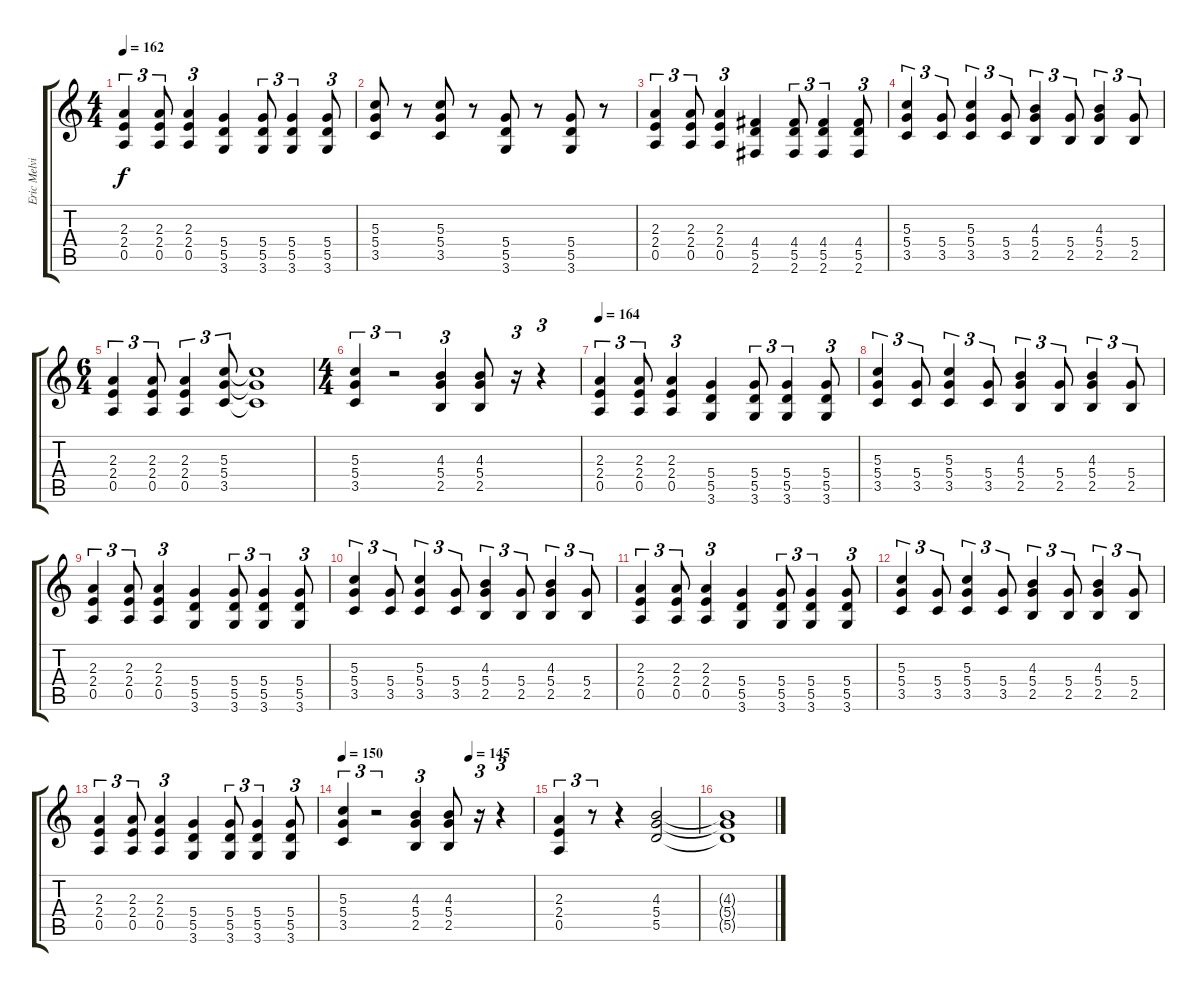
\track ("Eric Melvin" "Eric Melvi") {instrument distortionguitar}
\staff {score tabs}
\tuning (E4 B3 G3 D3 A2 E2) {hide}
\ts (4 4)
\tempo 162
\clef g2
\ks c
(2.3 2.4 0.5).4{tu (3 2) dy f} (2.3 2.4 0.5).8{tu (3 2)} (2.3 2.4 0.5).4{tu (3 2)} (5.4 5.5 3.6).4 (5.4 5.5 3.6).8{tu (3 2)} (5.4 5.5 3.6).4{tu (3 2)} (5.4 5.5 3.6).8{tu (3 2)} |
(5.3 5.4 3.5).8 r.8 (5.3 5.4 3.5).8 r.8 (5.4 5.5 3.6).8 r.8 (5.4 5.5 3.6).8 r.8 |
(2.3 2.4 0.5).4{tu (3 2)} (2.3 2.4 0.5).8{tu (3 2)} (2.3 2.4 0.5).4{tu (3 2)} (4.4 5.5 2.6).4 (4.4 5.5 2.6).8{tu (3 2)} (4.4 5.5 2.6).4{tu (3 2)} (4.4 5.5 2.6).8{tu (3 2)} |
(5.3 5.4 3.5).4{tu (3 2)} (5.4 3.5).8{tu (3 2)} (5.3 5.4 3.5).4{tu (3 2)} (5.4 3.5).8{tu (3 2)} (4.3 5.4 2.5).4{tu (3 2)} (5.4 2.5).8{tu (3 2)} (4.3 5.4 2.5).4{tu (3 2)} (5.4 2.5).8{tu (3 2)} |
\ts (6 4)
(2.3 2.4 0.5).4{tu (3 2)} (2.3 2.4 0.5).8{tu (3 2)} (2.3 2.4 0.5).4{tu (3 2)} (5.3 5.4 3.5).8{tu (3 2)} (5.3{t} 5.4{t} 3.5{t}).1 |
\ts (4 4)
(5.3 5.4 3.5).4{tu (3 2)} r.2{tu (3 2)} (4.3 5.4 2.5).4{tu (3 2)} (4.3 5.4 2.5).8 r.16{tu (3 2)} r.4{tu (3 2)} |
\tempo 164
(2.3 2.4 0.5).4{tu (3 2)} (2.3 2.4 0.5).8{tu (3 2)} (2.3 2.4 0.5).4{tu (3 2)} (5.4 5.5 3.6).4 (5.4 5.5 3.6).8{tu (3 2)} (5.4 5.5 3.6).4{tu (3 2)} (5.4 5.5 3.6).8{tu (3 2)} |
(5.3 5.4 3.5).4{tu (3 2)} (5.4 3.5).8{tu (3 2)} (5.3 5.4 3.5).4{tu (3 2)} (5.4 3.5).8{tu (3 2)} (4.3 5.4 2.5).4{tu (3 2)} (5.4 2.5).8{tu (3 2)} (4.3 5.4 2.5).4{tu (3 2)} (5.4 2.5).8{tu (3 2)} |
(2.3 2.4 0.5).4{tu (3 2)} (2.3 2.4 0.5).8{tu (3 2)} (2.3 2.4 0.5).4{tu (3 2)} (5.4 5.5 3.6).4 (5.4 5.5 3.6).8{tu (3 2)} (5.4 5.5 3.6).4{tu (3 2)} (5.4 5.5 3.6).8{tu (3 2)} |
(5.3 5.4 3.5).4{tu (3 2)} (5.4 3.5).8{tu (3 2)} (5.3 5.4 3.5).4{tu (3 2)} (5.4 3.5).8{tu (3 2)} (4.3 5.4 2.5).4{tu (3 2)} (5.4 2.5).8{tu (3 2)} (4.3 5.4 2.5).4{tu (3 2)} (5.4 2.5).8{tu (3 2)} |
(2.3 2.4 0.5).4{tu (3 2)} (2.3 2.4 0.5).8{tu (3 2)} (2.3 2.4 0.5).4{tu (3 2)} (5.4 5.5 3.6).4 (5.4 5.5 3.6).8{tu (3 2)} (5.4 5.5 3.6).4{tu (3 2)} (5.4 5.5 3.6).8{tu (3 2)} |
(5.3 5.4 3.5).4{tu (3 2)} (5.4 3.5).8{tu (3 2)} (5.3 5.4 3.5).4{tu (3 2)} (5.4 3.5).8{tu (3 2)} (4.3 5.4 2.5).4{tu (3 2)} (5.4 2.5).8{tu (3 2)} (4.3 5.4 2.5).4{tu (3 2)} (5.4 2.5).8{tu (3 2)} |
(2.3 2.4 0.5).4{tu (3 2)} (2.3 2.4 0.5).8{tu (3 2)} (2.3 2.4 0.5).4{tu (3 2)} (5.4 5.5 3.6).4 (5.4 5.5 3.6).8{tu (3 2)} (5.4 5.5 3.6).4{tu (3 2)} (5.4 5.5 3.6).8{tu (3 2)} |
\tempo 150
\tempo (145 0.6666666666666666)
(5.3 5.4 3.5).4{tu (3 2)} r.2{tu (3 2)} (4.3 5.4 2.5).4{tu (3 2)} (4.3 5.4 2.5).8 r.16{tu (3 2)} r.4{tu (3 2)} |
(2.3 2.4 0.5).4{tu (3 2)} r.8{tu (3 2)} r.4 (4.3 5.4 5.5).2 |
(4.3{t} 5.4{t} 5.5{t}).1{volume 0}
